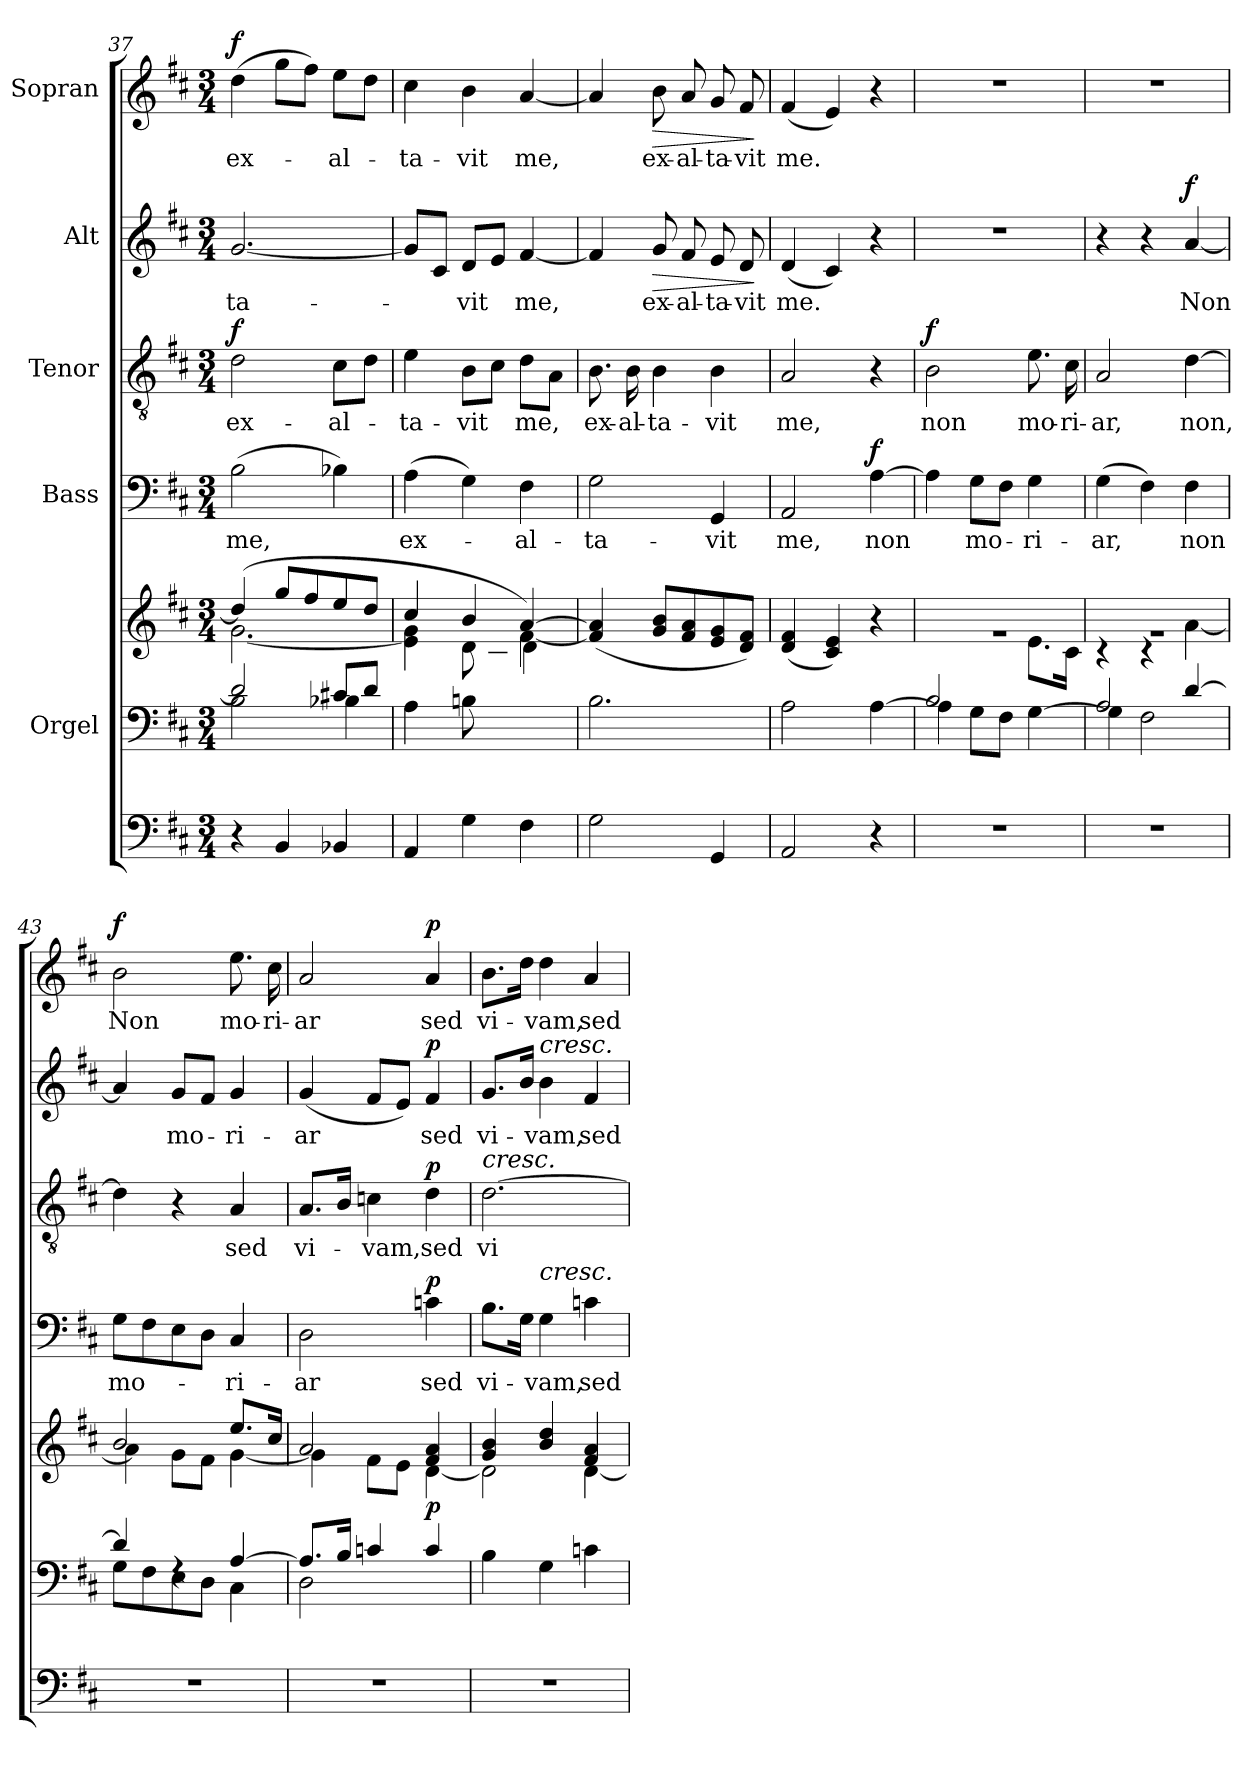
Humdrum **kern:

**kern	**kern	**kern	**dynam	**kern	**text	**dynam	**kern	**text	**dynam	**kern	**text	**dynam	**kern	**text	**dynam
*part6	*part5	*part5	*part5	*part4	*part4	*part4	*part3	*part3	*part3	*part2	*part2	*part2	*part1	*part1	*part1
*staff7	*staff6	*staff5	*staff5/6	*staff4	*staff4	*staff4	*staff3	*staff3	*staff3	*staff2	*staff2	*staff2	*staff1	*staff1	*staff1
*	*I"Orgel	*	*	*I"Bass	*	*	*I"Tenor	*	*	*I"Alt	*	*	*I"Sopran	*	*
*clefF4	*clefF4	*clefG2	*	*clefF4	*	*	*clefGv2	*	*	*clefG2	*	*	*clefG2	*	*
*k[f#c#]	*k[f#c#]	*k[f#c#]	*	*k[f#c#]	*	*	*k[f#c#]	*	*	*k[f#c#]	*	*	*k[f#c#]	*	*
*D:	*D:	*D:	*	*D:	*	*	*D:	*	*	*D:	*	*	*D:	*	*
*M3/4	*M3/4	*M3/4	*	*M3/4	*	*	*M3/4	*	*	*M3/4	*	*	*M3/4	*	*
=37	=37	=37	=37	=37	=37	=37	=37	=37	=37	=37	=37	=37	=37	=37	=37
*	*^	*^	*	*	*	*	*	*	*	*	*	*	*	*	*
!	!	!	!	!	!	!	!	!	!	!	!LO:DY:a	!	!	!	!	!	!LO:DY:a
4r	2d/]	2B\	(>4dd/]	[2.g\	.	(>2B\	me,	.	2d\	ex-	f	[2.g/	-ta-	.	(>4dd\	ex-	f
4BB/	.	.	8gg/L	.	.	.	.	.	.	.	.	.	.	.	8gg\L	.	.
.	.	.	8ff#/	.	.	.	.	.	.	.	.	.	.	.	8ff#\J)	.	.
4BB-X/	8c#X/L	4B-X\	8ee/	.	.	4B-X\)	.	.	8c#\L	-al-	.	.	.	.	8ee\L	-al-	.
.	8d/J	.	8dd/J	.	.	.	.	.	8d\J	.	.	.	.	.	8dd\J	.	.
*	*v	*v	*	*	*	*	*	*	*	*	*	*	*	*	*	*	*
=38	=38	=38	=38	=38	=38	=38	=38	=38	=38	=38	=38	=38	=38	=38	=38	=38
*	*	*	*^	*	*	*	*	*	*	*	*	*	*	*	*	*
4AA/	4A\	4cc#/	4e\ 4g\]	4.ryy	.	(>4A\	ex-	.	4e\	-ta-	.	8g/L]	.	.	4cc#\	-ta-	.
.	.	.	.	.	.	.	.	.	.	.	.	8c#/J	.	.	.	.	.
4G\	8Bn\L	4b/	8d\	.	.	4G\)	.	.	8B\L	-vit	.	8d/L	-vit	.	4b\	-vit	.
.	4.ryy	.	8ryy	8c#\ 8e\J	.	.	.	.	8c#\J	.	.	8e/J	.	.	.	.	.
4F#\	.	[4a/)	[4f#\	4d\	.	4F#\	-al-	.	8d\L	me,	.	[4f#/	me,	.	[4a/	me,	.
.	.	.	.	.	.	.	.	.	8A\J	.	.	.	.	.	.	.	.
*	*	*v	*v	*v	*	*	*	*	*	*	*	*	*	*	*	*	*
=39	=39	=39	=39	=39	=39	=39	=39	=39	=39	=39	=39	=39	=39	=39	=39
2G\	2.B\	(>4f#/] 4a/]	.	2G\	-ta-	.	8.B\	ex-	.	4f#/]	.	.	4a/]	.	.
.	.	.	.	.	.	.	16B\	-al-	.	.	.	.	.	.	.
!	!	!	!	!	!	!	!	!	!	!	!	!LO:HP:b	!	!	!LO:HP:b
.	.	8g/ 8b/L	.	.	.	.	4B\	-ta-	.	8g/	ex-	>	8b\	ex-	>
.	.	8f#/ 8a/	.	.	.	.	.	.	.	8f#/	-al-	.	8a/	-al-	.
4GG/	.	8e/ 8g/	.	4GG/	-vit	.	4B\	-vit	.	8e/	-ta-	.	8g/	-ta-	.
.	.	8d/ 8f#/J)	.	.	.	.	.	.	.	8d/	-vit	.	8f#/	-vit	.
.	.	.	.	.	.	.	.	.	.	.	.	]	.	.	]
!!LO:LB:g=z
=40	=40	=40	=40	=40	=40	=40	=40	=40	=40	=40	=40	=40	=40	=40	=40
2AA/	2A\	(>4d/ 4f#/	.	2AA/	me,	.	2A/	me,	.	(4d/	me.	.	(4f#/	me.	.
.	.	4c#/ 4e/)	.	.	.	.	.	.	.	4c#/)	.	.	4e/)	.	.
!	!	!	!	!	!	!LO:DY:a	!	!	!	!	!	!	!	!	!
4r	[4A\	4r	.	[4A\	non	f	4r	.	.	4r	.	.	4r	.	.
=41	=41	=41	=41	=41	=41	=41	=41	=41	=41	=41	=41	=41	=41	=41	=41
*	*^	*^	*	*	*	*	*	*	*	*	*	*	*	*	*
!	!	!	!	!	!	!	!	!	!	!	!LO:DY:a	!	!	!	!	!	!
2.r	2B/	4A\]	2.rg	2ryy	.	4A\]	.	.	2B\	non	f	2.r	.	.	2.r	.	.
.	.	8G\L	.	.	.	8G\L	mo-	.	.	.	.	.	.	.	.	.	.
.	.	8F#\J	.	.	.	8F#\J	.	.	.	.	.	.	.	.	.	.	.
.	4ryy	[4G\	.	8.e\L	.	4G\	-ri-	.	8.e\	mo-	.	.	.	.	.	.	.
.	.	.	.	16c#\Jk	.	.	.	.	16c#\	-ri-	.	.	.	.	.	.	.
=42	=42	=42	=42	=42	=42	=42	=42	=42	=42	=42	=42	=42	=42	=42	=42	=42	=42
2.r	2A/	4G\]	2.rg	4r	.	(>4G\	-ar,	.	2A/	-ar,	.	4r	.	.	2.r	.	.
.	.	2F#\	.	4r	.	4F#\)	.	.	.	.	.	4r	.	.	.	.	.
!	!	!	!	!	!	!	!	!	!	!	!	!	!	!LO:DY:a	!	!	!
.	[4d/	.	.	[4a\	.	4F#\	non	.	[4d\	non,	.	[4a/	Non	f	.	.	.
=43	=43	=43	=43	=43	=43	=43	=43	=43	=43	=43	=43	=43	=43	=43	=43	=43	=43
!	!	!	!	!	!	!	!	!	!	!	!	!	!	!	!	!	!LO:DY:a
2.r	4d/]	8G\L	2b/	4a\]	.	8G\L	mo-	.	4d\]	.	.	4a/]	.	.	2b\	Non	f
.	.	8F#\	.	.	.	8F#\	.	.	.	.	.	.	.	.	.	.	.
.	4rF	8E\	.	8g\L	.	8E\	.	.	4r	.	.	8g/L	mo-	.	.	.	.
.	.	8D\J	.	8f#\J	.	8D\J	.	.	.	.	.	8f#/J	.	.	.	.	.
.	[4A/	4C#\	8.ee/L	[4g\	.	4C#/	-ri-	.	4A/	sed	.	4g/	-ri-	.	8.ee\	mo-	.
.	.	.	16cc#/Jk	.	.	.	.	.	.	.	.	.	.	.	16cc#\	-ri-	.
=44	=44	=44	=44	=44	=44	=44	=44	=44	=44	=44	=44	=44	=44	=44	=44	=44	=44
2.r	8.A/L]	2D\	2a/	4g\]	.	2D\	-ar	.	8.A/L	vi-	.	(4g/	-ar	.	2a/	-ar	.
.	16B/Jk	.	.	.	.	.	.	.	16B/Jk	.	.	.	.	.	.	.	.
.	4cn/	.	.	8f#\L	.	.	.	.	4cn\	-vam,	.	8f#/L	.	.	.	.	.
.	.	.	.	8e\J	.	.	.	.	.	.	.	8e/J)	.	.	.	.	.
!	!	!	!	!	!LO:DY:b	!	!	!LO:DY:a	!	!	!LO:DY:a	!	!	!LO:DY:a	!	!	!LO:DY:a
.	4c/	4ryy	4f#/ 4a/	[4d\	p	4cn\	sed	p	4d\	sed	p	4f#/	sed	p	4a/	sed	p
=45	=45	=45	=45	=45	=45	=45	=45	=45	=45	=45	=45	=45	=45	=45	=45	=45	=45
!	!	!	!	!	!	!	!	!	!LO:TX:a:i:t=cresc.	!	!	!	!	!	!	!	!
*	*v	*v	*	*	*	*	*	*	*	*	*	*	*	*	*	*	*
2.r	4B\	4g/ 4b/	2d\]	.	8.B\L	vi-	.	[2.d\	vi-	.	8.g/L	vi-	.	8.b\L	vi-	.
.	.	.	.	.	16G\Jk	.	.	.	.	.	16b/Jk	.	.	16dd\Jk	.	.
!	!	!	!	!	!	!	!	!	!	!	!LO:TX:a:i:t=cresc.	!	!	!	!	!
!	!	!	!	!	!LO:TX:a:i:t=cresc.	!	!	!	!	!	!	!	!	!	!	!
.	4G\	4b/ 4dd/	.	.	4G\	-vam,	.	.	.	.	4b\	-vam,	.	4dd\	-vam,	.
.	4cn\	4f#/ 4a/	[4d\	.	4cn\	sed	.	.	.	.	4f#/	sed	.	4a/	sed	.
*	*	*v	*v	*	*	*	*	*	*	*	*	*	*	*	*	*
=	=	=	=	=	=	=	=	=	=	=	=	=	=	=	=
*-	*-	*-	*-	*-	*-	*-	*-	*-	*-	*-	*-	*-	*-	*-	*-
